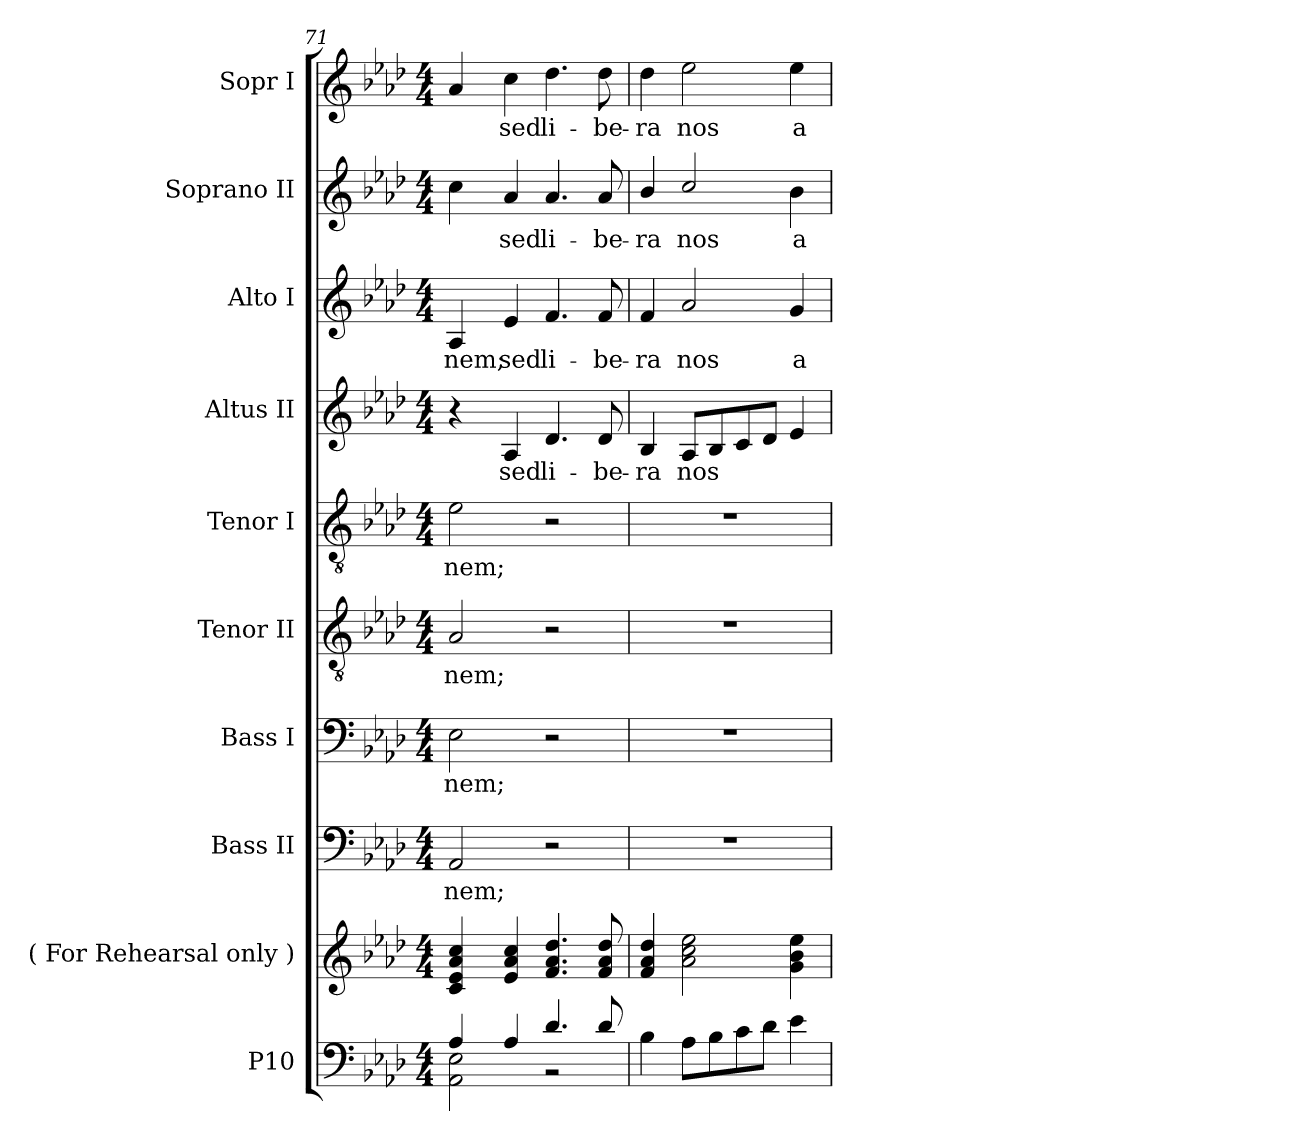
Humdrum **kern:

**kern	**kern	**kern	**text	**kern	**text	**kern	**text	**kern	**text	**kern	**text	**kern	**text	**kern	**text	**kern	**text
*part10	*part9	*part8	*part8	*part7	*part7	*part6	*part6	*part5	*part5	*part4	*part4	*part3	*part3	*part2	*part2	*part1	*part1
*staff10	*staff9	*staff8	*staff8	*staff7	*staff7	*staff6	*staff6	*staff5	*staff5	*staff4	*staff4	*staff3	*staff3	*staff2	*staff2	*staff1	*staff1
*I"P10	*I"( For Rehearsal  only )	*I"Bass II	*	*I"Bass I	*	*I"Tenor II	*	*I"Tenor I	*	*I"Altus II	*	*I"Alto I	*	*I"Soprano II	*	*I"Sopr I	*
*	*I'Reh.	*I'B-II	*	*I'B-I	*	*I'T-II	*	*I'T-I	*	*I'A-II	*	*I'A-I	*	*I'S-II	*	*I'S-I	*
*clefF4	*clefG2	*clefF4	*	*clefF4	*	*clefGv2	*	*clefGv2	*	*clefG2	*	*clefG2	*	*clefG2	*	*clefG2	*
*	*	*	*	*	*	*ITrd7c12	*	*ITrd7c12	*	*	*	*	*	*	*	*	*
*k[b-e-a-d-]	*k[b-e-a-d-]	*k[b-e-a-d-]	*	*k[b-e-a-d-]	*	*k[b-e-a-d-]	*	*k[b-e-a-d-]	*	*k[b-e-a-d-]	*	*k[b-e-a-d-]	*	*k[b-e-a-d-]	*	*k[b-e-a-d-]	*
*A-:	*A-:	*A-:	*	*A-:	*	*A-:	*	*A-:	*	*A-:	*	*A-:	*	*A-:	*	*A-:	*
*M4/4	*M4/4	*M4/4	*	*M4/4	*	*M4/4	*	*M4/4	*	*M4/4	*	*M4/4	*	*M4/4	*	*M4/4	*
=71	=71	=71	=71	=71	=71	=71	=71	=71	=71	=71	=71	=71	=71	=71	=71	=71	=71
*^	*	*	*	*	*	*	*	*	*	*	*	*	*	*	*	*	*
!	!	!	!	!LO:LY:b:color=#000000	!	!	!	!	!	!	!	!	!	!	!	!	!	!
!	!	!	!	!	!	!LO:LY:b:color=#000000	!	!	!	!	!	!	!	!	!	!	!	!
!	!	!	!	!	!	!	!	!LO:LY:b:color=#000000	!	!	!	!	!	!	!	!	!	!
!	!	!	!	!	!	!	!	!	!	!LO:LY:b:color=#000000	!	!	!	!	!	!	!	!
!	!	!	!	!	!	!	!	!	!	!	!	!	!	!LO:LY:b:color=#000000	!	!	!	!
4A-i/	2AA-i\ 2E-i	4ci/ 4e-i 4a-i 4cci	2AA-i/	-nem;	2E-i\	-nem;	2AA-i/	-nem;	2E-i\	-nem;	4r	.	4A-i/	-nem;	4cci\	.	4a-i/	.
!	!	!	!	!	!	!	!	!	!	!	!	!LO:LY:b:color=#000000	!	!	!	!	!	!
!	!	!	!	!	!	!	!	!	!	!	!	!	!	!LO:LY:b:color=#000000	!	!	!	!
!	!	!	!	!	!	!	!	!	!	!	!	!	!	!	!	!LO:LY:b:color=#000000	!	!
!	!	!	!	!	!	!	!	!	!	!	!	!	!	!	!	!	!	!LO:LY:b:color=#000000
4A-i/	.	4e-i/ 4a-i 4cci	.	.	.	.	.	.	.	.	4A-i/	sed	4e-i/	sed	4a-i/	sed	4cci\	sed
!	!	!	!	!	!	!	!	!	!	!	!	!LO:LY:b:color=#000000	!	!	!	!	!	!
!	!	!	!	!	!	!	!	!	!	!	!	!	!	!LO:LY:b:color=#000000	!	!	!	!
!	!	!	!	!	!	!	!	!	!	!	!	!	!	!	!	!LO:LY:b:color=#000000	!	!
!	!	!	!	!	!	!	!	!	!	!	!	!	!	!	!	!	!	!LO:LY:b:color=#000000
4.d-i/	2r	4.fi/ 4.a-i 4.dd-i	2r	.	2r	.	2r	.	2r	.	4.d-i/	li-	4.fi/	li-	4.a-i/	li-	4.dd-i\	li-
!	!	!	!	!	!	!	!	!	!	!	!	!LO:LY:b:color=#000000	!	!	!	!	!	!
!	!	!	!	!	!	!	!	!	!	!	!	!	!	!LO:LY:b:color=#000000	!	!	!	!
!	!	!	!	!	!	!	!	!	!	!	!	!	!	!	!	!LO:LY:b:color=#000000	!	!
!	!	!	!	!	!	!	!	!	!	!	!	!	!	!	!	!	!	!LO:LY:b:color=#000000
8d-i/	.	8fi/ 8a-i 8dd-i	.	.	.	.	.	.	.	.	8d-i/	-be-	8fi/	-be-	8a-i/	-be-	8dd-i\	-be-
*v	*v	*	*	*	*	*	*	*	*	*	*	*	*	*	*	*	*	*
=72	=72	=72	=72	=72	=72	=72	=72	=72	=72	=72	=72	=72	=72	=72	=72	=72	=72
!	!	!	!	!	!	!	!	!	!	!	!LO:LY:b:color=#000000	!	!	!	!	!	!
!	!	!	!	!	!	!	!	!	!	!	!	!	!LO:LY:b:color=#000000	!	!	!	!
!	!	!	!	!	!	!	!	!	!	!	!	!	!	!	!LO:LY:b:color=#000000	!	!
!	!	!	!	!	!	!	!	!	!	!	!	!	!	!	!	!	!LO:LY:b:color=#000000
4B-i\	4fi/ 4a-i 4dd-i	1r	.	1r	.	1r	.	1r	.	4B-i/	-ra	4fi/	-ra	4b-i/	-ra	4dd-i\	-ra
!	!	!	!	!	!	!	!	!	!	!	!LO:LY:b:color=#000000	!	!	!	!	!	!
!	!	!	!	!	!	!	!	!	!	!	!	!	!LO:LY:b:color=#000000	!	!	!	!
!	!	!	!	!	!	!	!	!	!	!	!	!	!	!	!LO:LY:b:color=#000000	!	!
!	!	!	!	!	!	!	!	!	!	!	!	!	!	!	!	!	!LO:LY:b:color=#000000
8A-i\L	2a-i\ 2cci 2ee-i	.	.	.	.	.	.	.	.	8A-i/L	nos	2a-i/	nos	2cci/	nos	2ee-i\	nos
8B-i\	.	.	.	.	.	.	.	.	.	8B-i/	.	.	.	.	.	.	.
8ci\	.	.	.	.	.	.	.	.	.	8ci/	.	.	.	.	.	.	.
8d-i\J	.	.	.	.	.	.	.	.	.	8d-i/J	.	.	.	.	.	.	.
!	!	!	!	!	!	!	!	!	!	!	!	!	!LO:LY:b:color=#000000	!	!	!	!
!	!	!	!	!	!	!	!	!	!	!	!	!	!	!	!LO:LY:b:color=#000000	!	!
!	!	!	!	!	!	!	!	!	!	!	!	!	!	!	!	!	!LO:LY:b:color=#000000
4e-i\	4gi\ 4b-i 4ee-i	.	.	.	.	.	.	.	.	4e-i/	.	4gi/	a	4b-i\	a	4ee-i\	a
=	=	=	=	=	=	=	=	=	=	=	=	=	=	=	=	=	=
*-	*-	*-	*-	*-	*-	*-	*-	*-	*-	*-	*-	*-	*-	*-	*-	*-	*-
